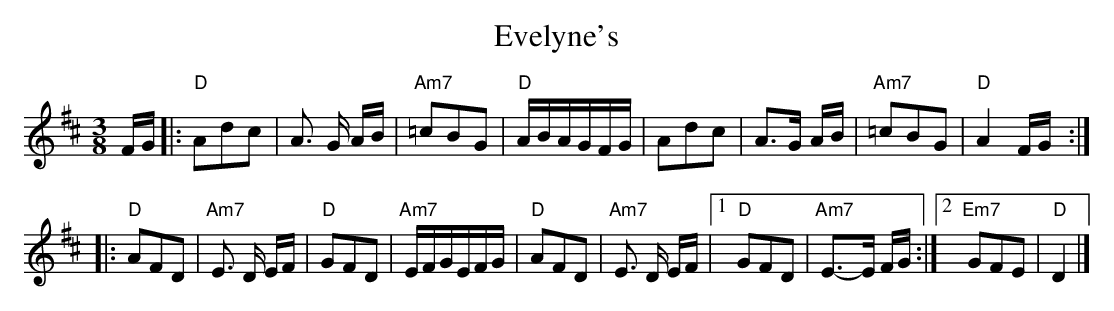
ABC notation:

X:1
T:Evelyne's
L:1/4
M:3/8
K:D
V:1
F/4G/4 |: "D" A/d/c/ | A3/4 G/4 A/4B/4 | "Am7" =c/B/G/ |  "D" A/4B/4A/4G/4F/4G/4 | A/d/c/ | A/>G/ A/4B/4 | "Am7" =c/B/G/ |  "D" A F/4G/4 :|
|:"D" A/F/D/ | "Am7" E3/4 D/4 E/4F/4 | "D" G/F/D/ |  "Am7" E/4F/4G/4E/4F/4G/4 | "D" A/F/D/ | "Am7" E3/4 D/4 E/4F/4 |1 "D" G/F/D/ |  "Am7" E/->E/ F/4G/4 :|2 "Em7" G/F/E/ | "D" D |]
